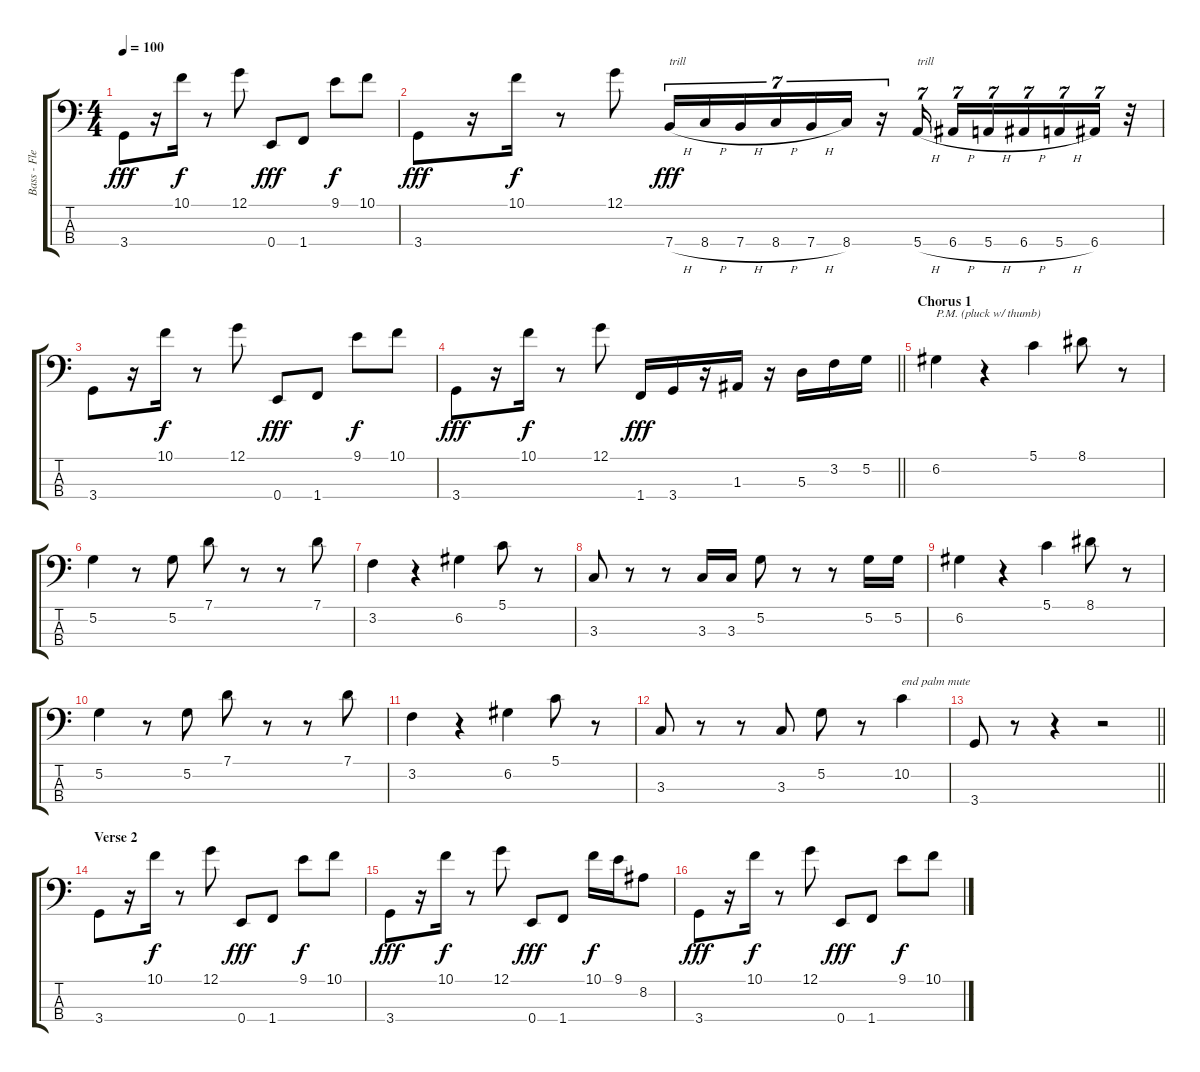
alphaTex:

\track ("Bass - Flea" "Bass - Fle") {instrument electricbassfinger}
\staff {score tabs}
\tuning (G2 D2 A1 E1) {hide}
\ts (4 4)
\tempo 100
\clef f4
\ks c
3.4.8{dy fff} r.16 10.1.16{dy f} r.8 12.1.8 0.4.8{dy fff} 1.4.8 9.1.8{dy f} 10.1.8 |
3.4.8{dy fff} r.16 10.1.16{dy f} r.8 12.1.8 7.4{h}.16{tu (7 4) txt "trill" dy fff} 8.4{h}.16{tu (7 4)} 7.4{h}.16{tu (7 4)} 8.4{h}.16{tu (7 4)} 7.4{h}.16{tu (7 4)} 8.4.16{tu (7 4)} r.16{tu (7 4)} 5.4{h}.16{tu (7 4) txt "trill"} 6.4{h}.16{tu (7 4)} 5.4{h}.16{tu (7 4)} 6.4{h}.16{tu (7 4)} 5.4{h}.16{tu (7 4)} 6.4.16{tu (7 4)} r.32 |
3.4.8 r.16 10.1.16{dy f} r.8 12.1.8 0.4.8{dy fff} 1.4.8 9.1.8{dy f} 10.1.8 |
\barLineRight lightlight
3.4.8{dy fff} r.16 10.1.16{dy f} r.8 12.1.8 1.4.16{dy fff} 3.4.16 r.16 1.3.16 r.16 5.3.16 3.2.16 5.2.16 |
\section ("" "Chorus 1")
6.2.4{txt "P.M. (pluck w/ thumb)"} r.4 5.1.4 8.1.8 r.8 |
5.2.4 r.8 5.2.8 7.1.8 r.8 r.8 7.1.8 |
3.2.4 r.4 6.2.4 5.1.8 r.8 |
3.3.8 r.8 r.8 3.3.16 3.3.16 5.2.8 r.8 r.8 5.2.16 5.2.16 |
6.2.4 r.4 5.1.4 8.1.8 r.8 |
5.2.4 r.8 5.2.8 7.1.8 r.8 r.8 7.1.8 |
3.2.4 r.4 6.2.4 5.1.8 r.8 |
3.3.8 r.8 r.8 3.3.8 5.2.8 r.8 10.2.4{txt "end palm mute"} |
\barLineRight lightlight
3.4.8 r.8 r.4 r.2 |
\section ("" "Verse 2")
3.4.8 r.16 10.1.16{dy f} r.8 12.1.8 0.4.8{dy fff} 1.4.8 9.1.8{dy f} 10.1.8 |
3.4.8{dy fff} r.16 10.1.16{dy f} r.8 12.1.8 0.4.8{dy fff} 1.4.8 10.1.16{dy f} 9.1.16 8.2.8 |
3.4.8{dy fff} r.16 10.1.16{dy f} r.8 12.1.8 0.4.8{dy fff} 1.4.8 9.1.8{dy f} 10.1.8
